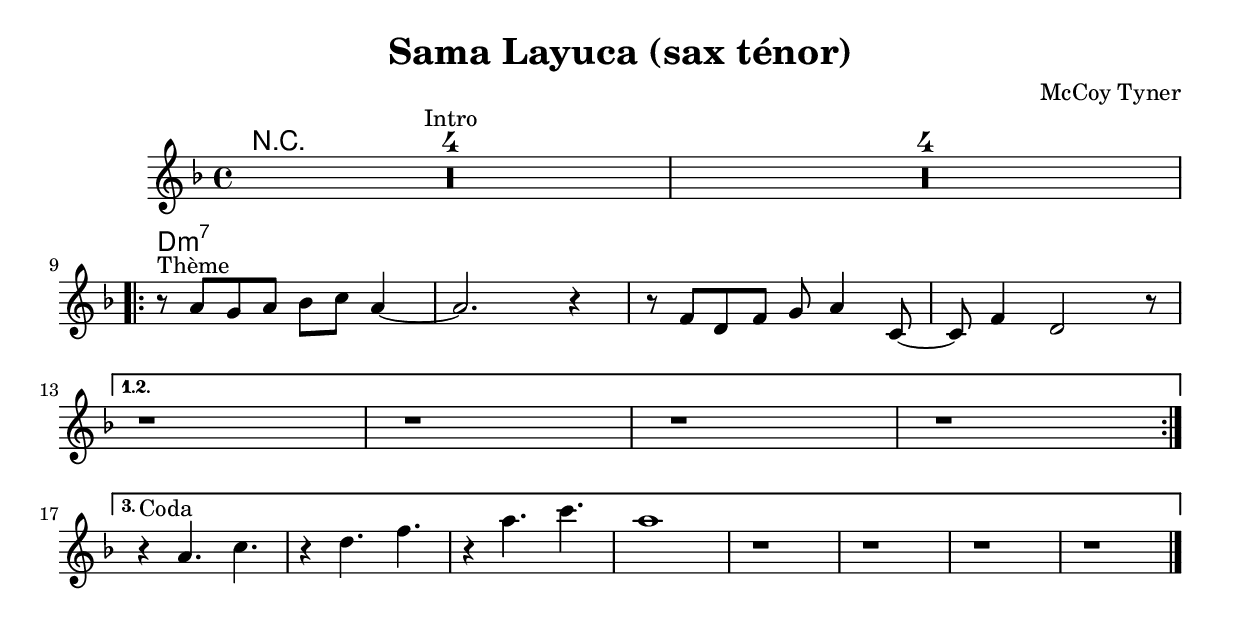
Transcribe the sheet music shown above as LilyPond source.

\header{
  composer = "McCoy Tyner"
  title = "Sama Layuca (sax ténor)"
}

\score{

	<<

	\chords{
		r1*8
		d1:m7
	}

	\relative {

		\time 4/4
		\key f \major

		\set Score.skipBars = ##t

		R1*4^\markup{"Intro"} R1*4 \break
	
		\repeat "volta" 3 {

			r8^\markup{"Thème"} a'8 g8 a8 bes8 c8 a4~
			a2. r4
			r8 f8 d8 f8 g8 a4 c,8~
			c8 f4 d2 r8 \break
		}
	
		\alternative {
			{

				r1 r1 r1 r1
				\break
			}

			{
				r4^\markup{"Coda"} a'4. c4.
				r4 d4. f4.
				r4 a4. c4.
				a1
				r1 r1 r1 r1 \bar "|."
			}
		}
	}

	>>
}

\version "2.10.33"  % necessary for upgrading to future LilyPond versions.